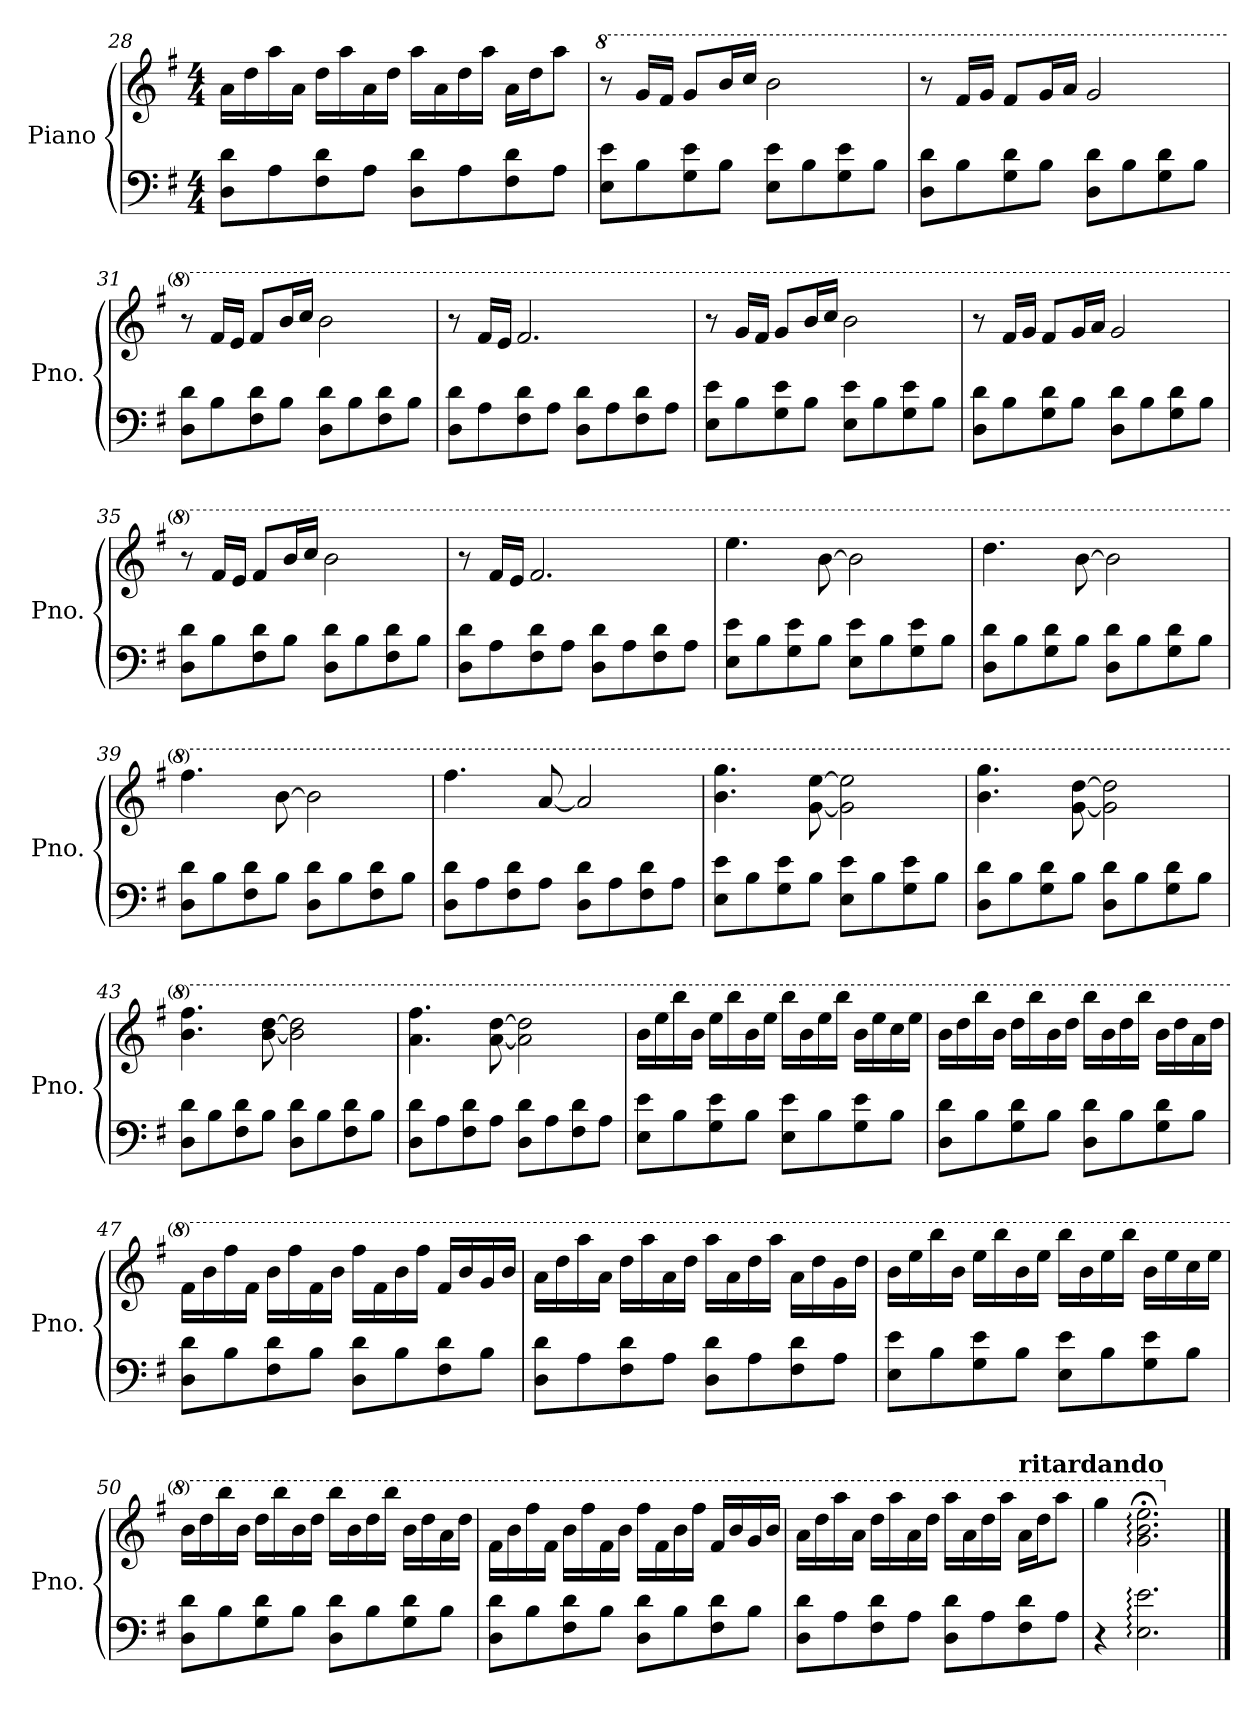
**kern	**kern
*part1	*part1
*staff2	*staff1
*I"Piano	*
*I'Pno.	*
*clefF4	*clefG2
*k[f#]	*k[f#]
*M4/4	*M4/4
=28	=28
8D\ 8d\L	16a\LL
.	16dd\
8A\	16aa\
.	16a\JJ
8F#\ 8d\	16dd\LL
.	16aa\
8A\J	16a\
.	16dd\JJ
8D\ 8d\L	16aa\LL
.	16a\
8A\	16dd\
.	16aa\JJ
8F#\ 8d\	16a\LL
.	16dd\J
8A\J	8aa\J
=29	=29
*	*8va
8E\ 8e\L	8r
8B\	16gg/LL
.	16ff#/JJ
8G\ 8e\	8gg/L
8B\J	16bb/L
.	16ccc/JJ
8E\ 8e\L	2bb\
8B\	.
8G\ 8e\	.
8B\J	.
!!LO:LB:g=z
=30	=30
8D\ 8d\L	8r
8B\	16ff#/LL
.	16gg/JJ
8G\ 8d\	8ff#/L
8B\J	16gg/L
.	16aa/JJ
8D\ 8d\L	2gg/
8B\	.
8G\ 8d\	.
8B\J	.
=31	=31
8D\ 8d\L	8r
8B\	16ff#/LL
.	16ee/JJ
8F#\ 8d\	8ff#/L
8B\J	16bb/L
.	16ccc/JJ
8D\ 8d\L	2bb\
8B\	.
8F#\ 8d\	.
8B\J	.
=32	=32
8D\ 8d\L	8r
8A\	16ff#/LL
.	16ee/JJ
8F#\ 8d\	2.ff#/
8A\J	.
8D\ 8d\L	.
8A\	.
8F#\ 8d\	.
8A\J	.
=33	=33
8E\ 8e\L	8r
8B\	16gg/LL
.	16ff#/JJ
8G\ 8e\	8gg/L
8B\J	16bb/L
.	16ccc/JJ
8E\ 8e\L	2bb\
8B\	.
8G\ 8e\	.
8B\J	.
!!LO:LB:g=z
=34	=34
8D\ 8d\L	8r
8B\	16ff#/LL
.	16gg/JJ
8G\ 8d\	8ff#/L
8B\J	16gg/L
.	16aa/JJ
8D\ 8d\L	2gg/
8B\	.
8G\ 8d\	.
8B\J	.
=35	=35
8D\ 8d\L	8r
8B\	16ff#/LL
.	16ee/JJ
8F#\ 8d\	8ff#/L
8B\J	16bb/L
.	16ccc/JJ
8D\ 8d\L	2bb\
8B\	.
8F#\ 8d\	.
8B\J	.
=36	=36
8D\ 8d\L	8r
8A\	16ff#/LL
.	16ee/JJ
8F#\ 8d\	2.ff#/
8A\J	.
8D\ 8d\L	.
8A\	.
8F#\ 8d\	.
8A\J	.
=37	=37
8E\ 8e\L	4.eee\
8B\	.
8G\ 8e\	.
8B\J	[8bb\
8E\ 8e\L	2bb\]
8B\	.
8G\ 8e\	.
8B\J	.
!!LO:LB:g=z
=38	=38
8D\ 8d\L	4.ddd\
8B\	.
8G\ 8d\	.
8B\J	[8bb\
8D\ 8d\L	2bb\]
8B\	.
8G\ 8d\	.
8B\J	.
=39	=39
8D\ 8d\L	4.fff#\
8B\	.
8F#\ 8d\	.
8B\J	[8bb\
8D\ 8d\L	2bb\]
8B\	.
8F#\ 8d\	.
8B\J	.
=40	=40
8D\ 8d\L	4.fff#\
8A\	.
8F#\ 8d\	.
8A\J	[8aa/
8D\ 8d\L	2aa/]
8A\	.
8F#\ 8d\	.
8A\J	.
=41	=41
8E\ 8e\L	4.bb\ 4.ggg\
8B\	.
8G\ 8e\	.
8B\J	[8gg\ [8eee\
8E\ 8e\L	2gg\] 2eee\]
8B\	.
8G\ 8e\	.
8B\J	.
!!LO:LB:g=z
=42	=42
8D\ 8d\L	4.bb\ 4.ggg\
8B\	.
8G\ 8d\	.
8B\J	[8gg\ [8ddd\
8D\ 8d\L	2gg\] 2ddd\]
8B\	.
8G\ 8d\	.
8B\J	.
=43	=43
8D\ 8d\L	4.bb\ 4.fff#\
8B\	.
8F#\ 8d\	.
8B\J	[8bb\ [8ddd\
8D\ 8d\L	2bb\] 2ddd\]
8B\	.
8F#\ 8d\	.
8B\J	.
=44	=44
8D\ 8d\L	4.aa\ 4.fff#\
8A\	.
8F#\ 8d\	.
8A\J	[8aa\ [8ddd\
8D\ 8d\L	2aa\] 2ddd\]
8A\	.
8F#\ 8d\	.
8A\J	.
!!LO:PB:g=z
=45	=45
8E\ 8e\L	16bb\LL
.	16eee\
8B\	16bbb\
.	16bb\JJ
8G\ 8e\	16eee\LL
.	16bbb\
8B\J	16bb\
.	16eee\JJ
8E\ 8e\L	16bbb\LL
.	16bb\
8B\	16eee\
.	16bbb\JJ
8G\ 8e\	16bb\LL
.	16eee\
8B\J	16ccc\
.	16eee\JJ
=46	=46
8D\ 8d\L	16bb\LL
.	16ddd\
8B\	16bbb\
.	16bb\JJ
8G\ 8d\	16ddd\LL
.	16bbb\
8B\J	16bb\
.	16ddd\JJ
8D\ 8d\L	16bbb\LL
.	16bb\
8B\	16ddd\
.	16bbb\JJ
8G\ 8d\	16bb\LL
.	16ddd\
8B\J	16aa\
.	16ddd\JJ
!!LO:LB:g=z
=47	=47
8D\ 8d\L	16ff#\LL
.	16bb\
8B\	16fff#\
.	16ff#\JJ
8F#\ 8d\	16bb\LL
.	16fff#\
8B\J	16ff#\
.	16bb\JJ
8D\ 8d\L	16fff#\LL
.	16ff#\
8B\	16bb\
.	16fff#\JJ
8F#\ 8d\	16ff#/LL
.	16bb/
8B\J	16gg/
.	16bb/JJ
=48	=48
8D\ 8d\L	16aa\LL
.	16ddd\
8A\	16aaa\
.	16aa\JJ
8F#\ 8d\	16ddd\LL
.	16aaa\
8A\J	16aa\
.	16ddd\JJ
8D\ 8d\L	16aaa\LL
.	16aa\
8A\	16ddd\
.	16aaa\JJ
8F#\ 8d\	16aa\LL
.	16ddd\
8A\J	16gg\
.	16ddd\JJ
!!LO:LB:g=z
=49	=49
8E\ 8e\L	16bb\LL
.	16eee\
8B\	16bbb\
.	16bb\JJ
8G\ 8e\	16eee\LL
.	16bbb\
8B\J	16bb\
.	16eee\JJ
8E\ 8e\L	16bbb\LL
.	16bb\
8B\	16eee\
.	16bbb\JJ
8G\ 8e\	16bb\LL
.	16eee\
8B\J	16ccc\
.	16eee\JJ
=50	=50
8D\ 8d\L	16bb\LL
.	16ddd\
8B\	16bbb\
.	16bb\JJ
8G\ 8d\	16ddd\LL
.	16bbb\
8B\J	16bb\
.	16ddd\JJ
8D\ 8d\L	16bbb\LL
.	16bb\
8B\	16ddd\
.	16bbb\JJ
8G\ 8d\	16bb\LL
.	16ddd\
8B\J	16aa\
.	16ddd\JJ
!!LO:LB:g=z
=51	=51
8D\ 8d\L	16ff#\LL
.	16bb\
8B\	16fff#\
.	16ff#\JJ
8F#\ 8d\	16bb\LL
.	16fff#\
8B\J	16ff#\
.	16bb\JJ
8D\ 8d\L	16fff#\LL
.	16ff#\
8B\	16bb\
.	16fff#\JJ
8F#\ 8d\	16ff#/LL
.	16bb/
8B\J	16gg/
.	16bb/JJ
=52	=52
8D\ 8d\L	16aa\LL
.	16ddd\
8A\	16aaa\
.	16aa\JJ
8F#\ 8d\	16ddd\LL
.	16aaa\
8A\J	16aa\
.	16ddd\JJ
8D\ 8d\L	16aaa\LL
.	16aa\
8A\	16ddd\
.	16aaa\JJ
!	!LO:TX:a:B:t=ritardando
8F#\ 8d\	16aa\LL
.	16ddd\J
8A\J	8aaa\J
=53	=53
4r	4ggg\
2.E\: 2.e\:	2.gg\;<: 2.bb\;<: 2.eee\;<:
*	*X8va
==	==
*-	*-
